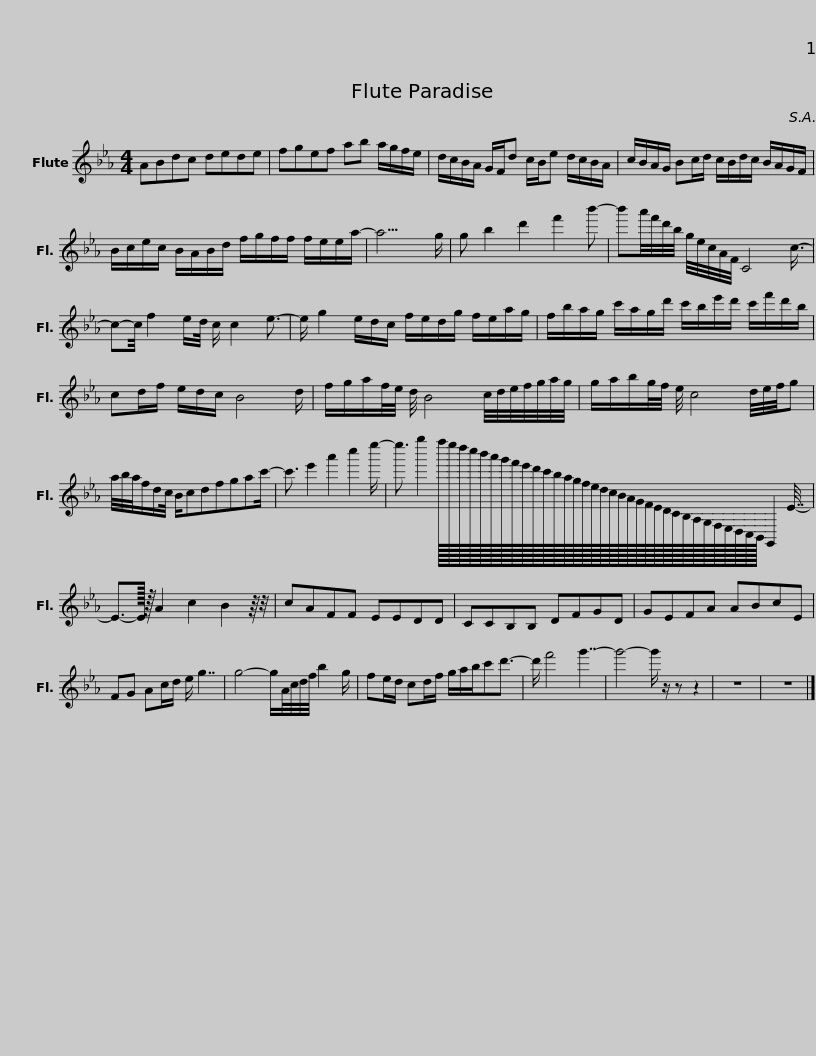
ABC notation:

X:1
L:1/8
M:4/4
I:linebreak $
K:Eb
V:1 treble
V:1
 ABdc dede | fgef ab a/g/f/e/ | d/c/B/A/ G/F/d c/B/e d/c/B/A/ | c/B/A/G/ Bc/d/ c/B/d/c/ B/A/G/F/ |$ B/c/e/c/ B/A/B/d/ f/g/f/f/ f/e/e/a/- | %5
 a15/2 g/ | g b2 d'2 f'2 b'- | b'a'/4f'/4d'/4b/4 g/4e/4c/4A/4F/4 C4 c3/4- |$ c-c/4 f2 e/d/4 c/ c2 e3/2- | e/ g2 e/d/c/ f/e/d/g/ f/e/a/g/ | %10
 f/b/a/g/ c'/a/g/d'/ c'/b/e'/d'/ c'/f'/d'/b/ |$ cd/f/ e/d/c/ B4 d/ | f/g/a/f/4e/4 d/4 B4 c/4d/4e/4f/4g/4a/4g/4 | g/a/b/g/4f/4 e/4 c4 d/4e/4f/4g | a/4b/4a/4f/d/c/4 B/cdfgac'/- |$ %15
 c'3/2 e'2 a'2 c''2 e''/- |$ e''3/2 g''2 f''/16e''/16d''/16c''/16b'/16a'/16g'/16f'/16e'/16d'/16c'/16b/16a/16g/16f/16e/16d/16c/16B/16A/16G/16F/16E/16D/16C/16B,/16A,/16G,/16F,/16E,/16D,/16C,/16B,,/16 G,,2 E7/16- |$ E3/2-E/16 z/16 A2 c2 B2 z/8 z/4 | cAFF EEDD | CCB,B, DFGD | %20
 GEFA ABcE | FG Ac/d/ e/ g7/2 |$ g4- g/A/4c/4d/4f/4 b2 g/ | fe/d/ cd/f/ g/a/b/c'd'3/2- | d'/ f'4 g'7/2- | %25
 g'4- g'/ z/ z z2 | z8 | z8 |] %28
